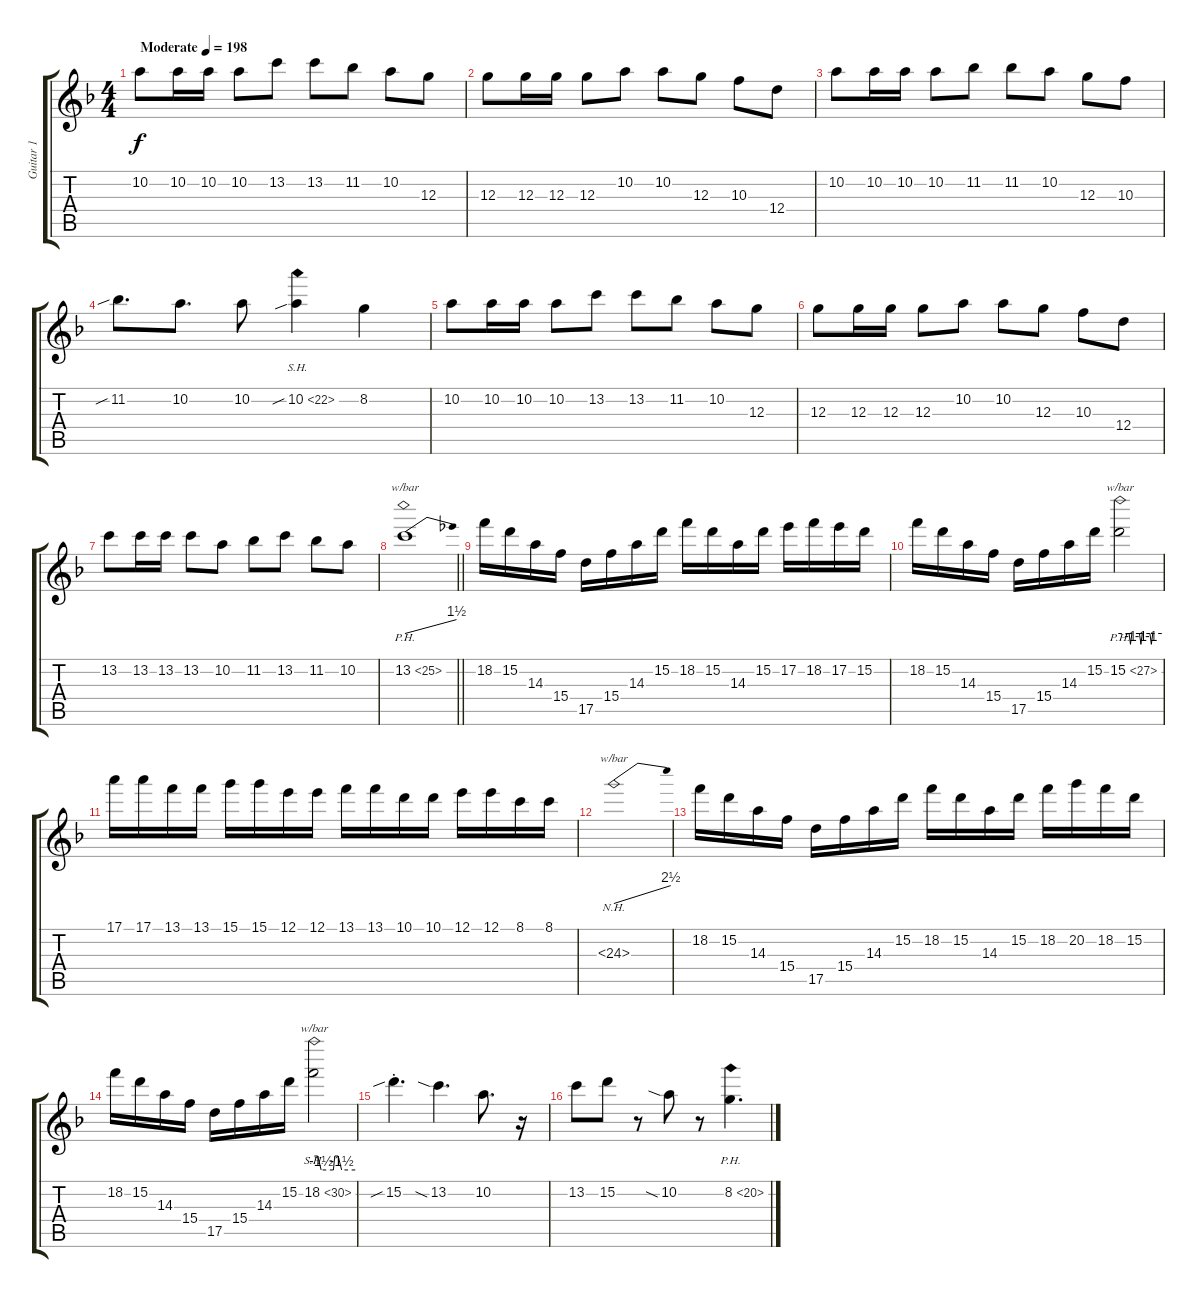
\track ("Guitar 1" "Guitar 1") {instrument distortionguitar}
\staff {score tabs}
\tuning (E4 B3 G3 D3 A2 E2) {hide}
\ts (4 4)
\tempo (198 "Moderate")
\clef g2
\ks dminor
10.2.8{dy f instrument distortionguitar} 10.2.16 10.2.16 10.2.8 13.2.8 13.2.8 11.2.8 10.2.8 12.3.8 |
12.3.8 12.3.16 12.3.16 12.3.8 10.2.8 10.2.8 12.3.8 10.3.8 12.4.8 |
10.2.8 10.2.16 10.2.16 10.2.8 11.2.8 11.2.8 10.2.8 12.3.8 10.3.8 |
11.2{sib}.8{d} 10.2.8{d} 10.2.8 10.2{sh 12 sib}.4 8.2.4 |
10.2.8 10.2.16 10.2.16 10.2.8 13.2.8 13.2.8 11.2.8 10.2.8 12.3.8 |
12.3.8 12.3.16 12.3.16 12.3.8 10.2.8 10.2.8 12.3.8 10.3.8 12.4.8 |
13.2.8 13.2.16 13.2.16 13.2.8 10.2.8 11.2.8 13.2.8 11.2.8 10.2.8 |
\barLineRight lightlight
13.2{ph 12}.1{tbe (dive default 0 0 60 6)} |
18.2.16 15.2.16 14.3.16 15.4.16 17.5.16 15.4.16 14.3.16 15.2.16 18.2.16 15.2.16 14.3.16 15.2.16 17.2.16 18.2.16 17.2.16 15.2.16 |
18.2.16 15.2.16 14.3.16 15.4.16 17.5.16 15.4.16 14.3.16 15.2.16 15.2{ph 12}.2{tbe (custom default 0 0 13 0 15 -4 17 0 28 0 30 -4 32 0 43 0 45 -4 47 0 60 0)} |
17.1.16 17.1.16 13.1.16 13.1.16 15.1.16 15.1.16 12.1.16 12.1.16 13.1.16 13.1.16 10.1.16 10.1.16 12.1.16 12.1.16 8.1.16 8.1.16 |
24.3{nh}.1{tbe (dive default 0 0 60 10)} |
18.2.16 15.2.16 14.3.16 15.4.16 17.5.16 15.4.16 14.3.16 15.2.16 18.2.16 15.2.16 14.3.16 15.2.16 18.2.16 20.2.16 18.2.16 15.2.16 |
18.2.16 15.2.16 14.3.16 15.4.16 17.5.16 15.4.16 14.3.16 15.2.16 18.2{sh 12}.2{tbe (custom default 0 0 5 0 10 -6 28 -6 30 0 35 0 40 -6 60 -6)} |
15.2{sib st}.4{d} 13.2{sia}.4{d} 10.2.8{d} r.16 |
13.2.8 15.2.8 r.8 10.2{sia}.8 r.8 8.2{ph 12}.4{d}
